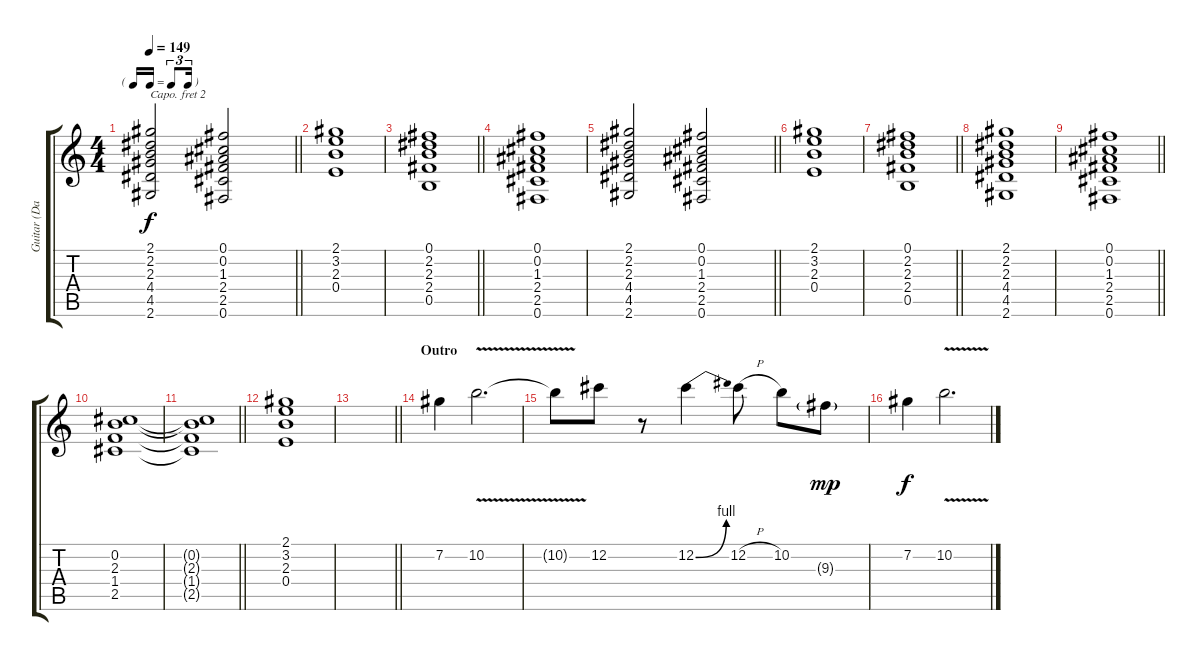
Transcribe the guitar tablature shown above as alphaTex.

\track ("Guitar (Danny)" "Guitar (Da") {instrument overdrivenguitar}
\staff {score tabs}
\capo 2
\tuning (E4 B3 G3 D3 A2 E2) {hide}
\ts (4 4)
\tf triplet16th
\tempo 149
\clef g2
\barLineRight lightlight
\ks c
(2.1 2.2 2.3 4.4 4.5 2.6).2{dy f} (0.1 0.2 1.3 2.4 2.5 0.6).2 |
(2.1 3.2 2.3 0.4).1 |
\barLineRight lightlight
(0.1 2.2 2.3 2.4 0.5).1 |
(0.1 0.2 1.3 2.4 2.5 0.6).1 |
\barLineRight lightlight
(2.1 2.2 2.3 4.4 4.5 2.6).2 (0.1 0.2 1.3 2.4 2.5 0.6).2 |
(2.1 3.2 2.3 0.4).1 |
\barLineRight lightlight
(0.1 2.2 2.3 2.4 0.5).1 |
(2.1 2.2 2.3 4.4 4.5 2.6).1 |
\barLineRight lightlight
(0.1 0.2 1.3 2.4 2.5 0.6).1 |
(0.2 2.3 1.4 2.5).1 |
\barLineRight lightlight
(0.2{t} 2.3{t} 1.4{t} 2.5{t}).1 |
(2.1 3.2 2.3 0.4).1 |
\barLineRight lightlight
|
\section ("" "Outro")
7.2.4 10.2{v}.2{d} |
10.2{t}.8 12.2.8 r.8 12.2{be (bend 0 0 60 4)}.4 12.2{h}.8 10.2.8 9.3{g}.8{dy mp} |
7.2.4{dy f} 10.2{v}.2{d}
